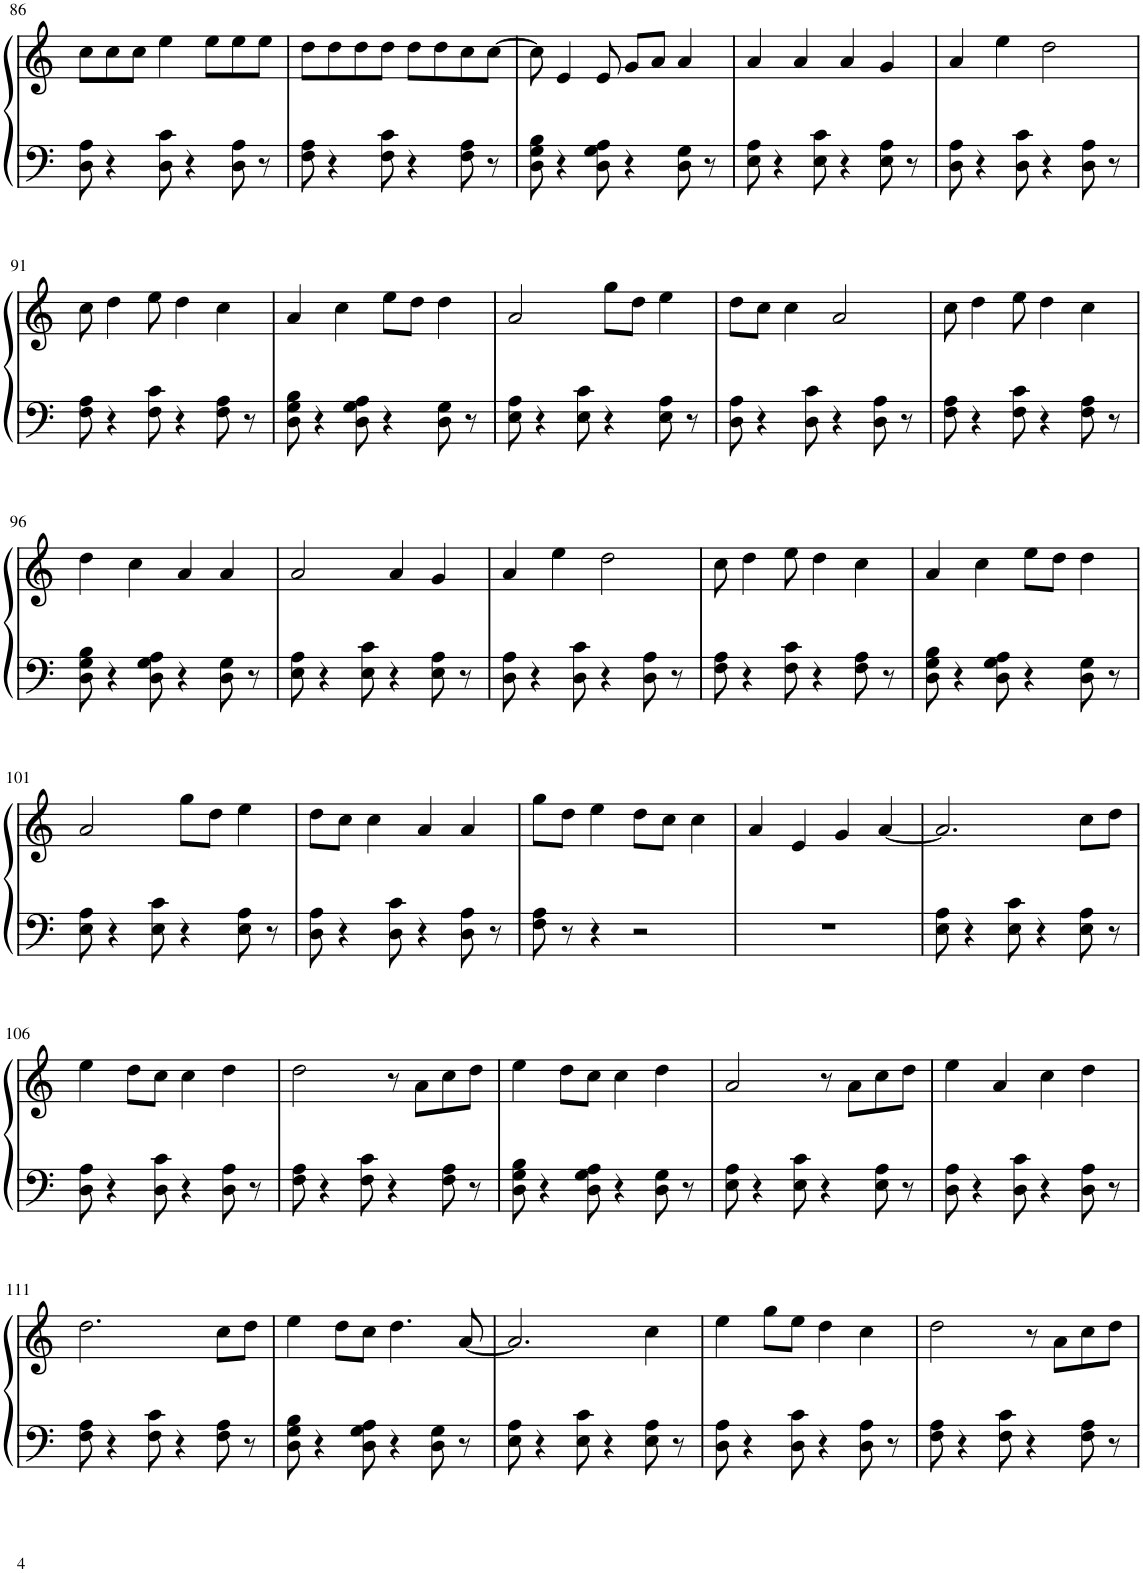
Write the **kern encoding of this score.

**kern	**kern
*part1	*part1
*staff2	*staff1
*I"Piano	*
*I'Pno.	*
!!LO:PB:g=z
*clefF4	*clefG2
*k[]	*k[]
*M4/4	*M4/4
=86	=86
8D\ 8A\	8cc\L
4r	8cc\
.	8cc\J
8D\ 8c\	4ee\
4r	.
.	8ee\L
8D\ 8A\	8ee\
8r	8ee\J
=87	=87
8F\ 8A\	8dd\L
4r	8dd\
.	8dd\
8F\ 8c\	8dd\J
4r	8dd\L
.	8dd\
8F\ 8A\	8cc\
8r	[8cc\J
=88	=88
8D\ 8G\ 8B\	8cc\]
4r	4e/
8D\ 8G\ 8A\	8e/
4r	8g/L
.	8a/J
8D\ 8G\	4a/
8r	.
=89	=89
8E\ 8A\	4a/
4r	.
.	4a/
8E\ 8c\	.
4r	4a/
8E\ 8A\	4g/
8r	.
=90	=90
8D\ 8A\	4a/
4r	.
.	4ee\
8D\ 8c\	.
4r	2dd\
8D\ 8A\	.
8r	.
!!LO:LB:g=z
=91	=91
8F\ 8A\	8cc\
4r	4dd\
8F\ 8c\	8ee\
4r	4dd\
8F\ 8A\	4cc\
8r	.
=92	=92
8D\ 8G\ 8B\	4a/
4r	.
.	4cc\
8D\ 8G\ 8A\	.
4r	8ee\L
.	8dd\J
8D\ 8G\	4dd\
8r	.
=93	=93
8E\ 8A\	2a/
4r	.
8E\ 8c\	.
4r	8gg\L
.	8dd\J
8E\ 8A\	4ee\
8r	.
=94	=94
8D\ 8A\	8dd\L
4r	8cc\J
.	4cc\
8D\ 8c\	.
4r	2a/
8D\ 8A\	.
8r	.
=95	=95
8F\ 8A\	8cc\
4r	4dd\
8F\ 8c\	8ee\
4r	4dd\
8F\ 8A\	4cc\
8r	.
!!LO:LB:g=z
=96	=96
8D\ 8G\ 8B\	4dd\
4r	.
.	4cc\
8D\ 8G\ 8A\	.
4r	4a/
8D\ 8G\	4a/
8r	.
=97	=97
8E\ 8A\	2a/
4r	.
8E\ 8c\	.
4r	4a/
8E\ 8A\	4g/
8r	.
=98	=98
8D\ 8A\	4a/
4r	.
.	4ee\
8D\ 8c\	.
4r	2dd\
8D\ 8A\	.
8r	.
=99	=99
8F\ 8A\	8cc\
4r	4dd\
8F\ 8c\	8ee\
4r	4dd\
8F\ 8A\	4cc\
8r	.
=100	=100
8D\ 8G\ 8B\	4a/
4r	.
.	4cc\
8D\ 8G\ 8A\	.
4r	8ee\L
.	8dd\J
8D\ 8G\	4dd\
8r	.
!!LO:LB:g=z
=101	=101
8E\ 8A\	2a/
4r	.
8E\ 8c\	.
4r	8gg\L
.	8dd\J
8E\ 8A\	4ee\
8r	.
=102	=102
8D\ 8A\	8dd\L
4r	8cc\J
.	4cc\
8D\ 8c\	.
4r	4a/
8D\ 8A\	4a/
8r	.
=103	=103
8F\ 8A\	8gg\L
8r	8dd\J
4r	4ee\
2r	8dd\L
.	8cc\J
.	4cc\
=104	=104
1r	4a/
.	4e/
.	4g/
.	[4a/
=105	=105
8E\ 8A\	2.a/]
4r	.
8E\ 8c\	.
4r	.
8E\ 8A\	8cc\L
8r	8dd\J
!!LO:LB:g=z
=106	=106
8D\ 8A\	4ee\
4r	.
.	8dd\L
8D\ 8c\	8cc\J
4r	4cc\
8D\ 8A\	4dd\
8r	.
=107	=107
8F\ 8A\	2dd\
4r	.
8F\ 8c\	.
4r	8r
.	8a\L
8F\ 8A\	8cc\
8r	8dd\J
=108	=108
8D\ 8G\ 8B\	4ee\
4r	.
.	8dd\L
8D\ 8G\ 8A\	8cc\J
4r	4cc\
8D\ 8G\	4dd\
8r	.
=109	=109
8E\ 8A\	2a/
4r	.
8E\ 8c\	.
4r	8r
.	8a\L
8E\ 8A\	8cc\
8r	8dd\J
=110	=110
8D\ 8A\	4ee\
4r	.
.	4a/
8D\ 8c\	.
4r	4cc\
8D\ 8A\	4dd\
8r	.
!!LO:LB:g=z
=111	=111
8F\ 8A\	2.dd\
4r	.
8F\ 8c\	.
4r	.
8F\ 8A\	8cc\L
8r	8dd\J
=112	=112
8D\ 8G\ 8B\	4ee\
4r	.
.	8dd\L
8D\ 8G\ 8A\	8cc\J
4r	4.dd\
8D\ 8G\	.
8r	[8a/
=113	=113
8E\ 8A\	2.a/]
4r	.
8E\ 8c\	.
4r	.
8E\ 8A\	4cc\
8r	.
=114	=114
8D\ 8A\	4ee\
4r	.
.	8gg\L
8D\ 8c\	8ee\J
4r	4dd\
8D\ 8A\	4cc\
8r	.
=115	=115
8F\ 8A\	2dd\
4r	.
8F\ 8c\	.
4r	8r
.	8a\L
8F\ 8A\	8cc\
8r	8dd\J
=	=
*-	*-
